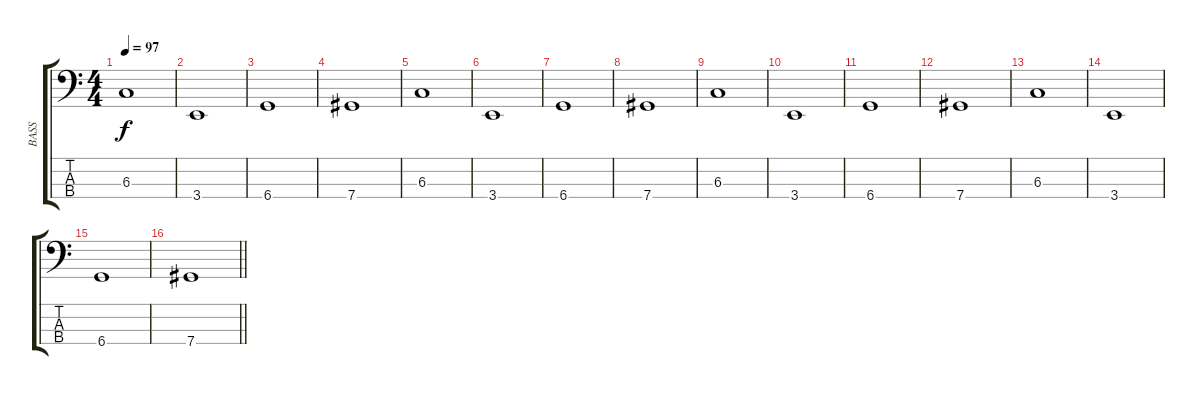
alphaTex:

\track ("BASS" "BASS") {instrument electricbasspick}
\staff {score tabs}
\tuning (E2 B1 Gb1 Db1) {hide}
\ts (4 4)
\tempo 97
\clef f4
\ks c
6.3.1{dy f} |
3.4.1 |
6.4.1 |
7.4.1 |
6.3.1 |
3.4.1 |
6.4.1 |
7.4.1 |
6.3.1 |
3.4.1 |
6.4.1 |
7.4.1 |
6.3.1 |
3.4.1 |
6.4.1 |
\barLineRight lightlight
7.4.1
